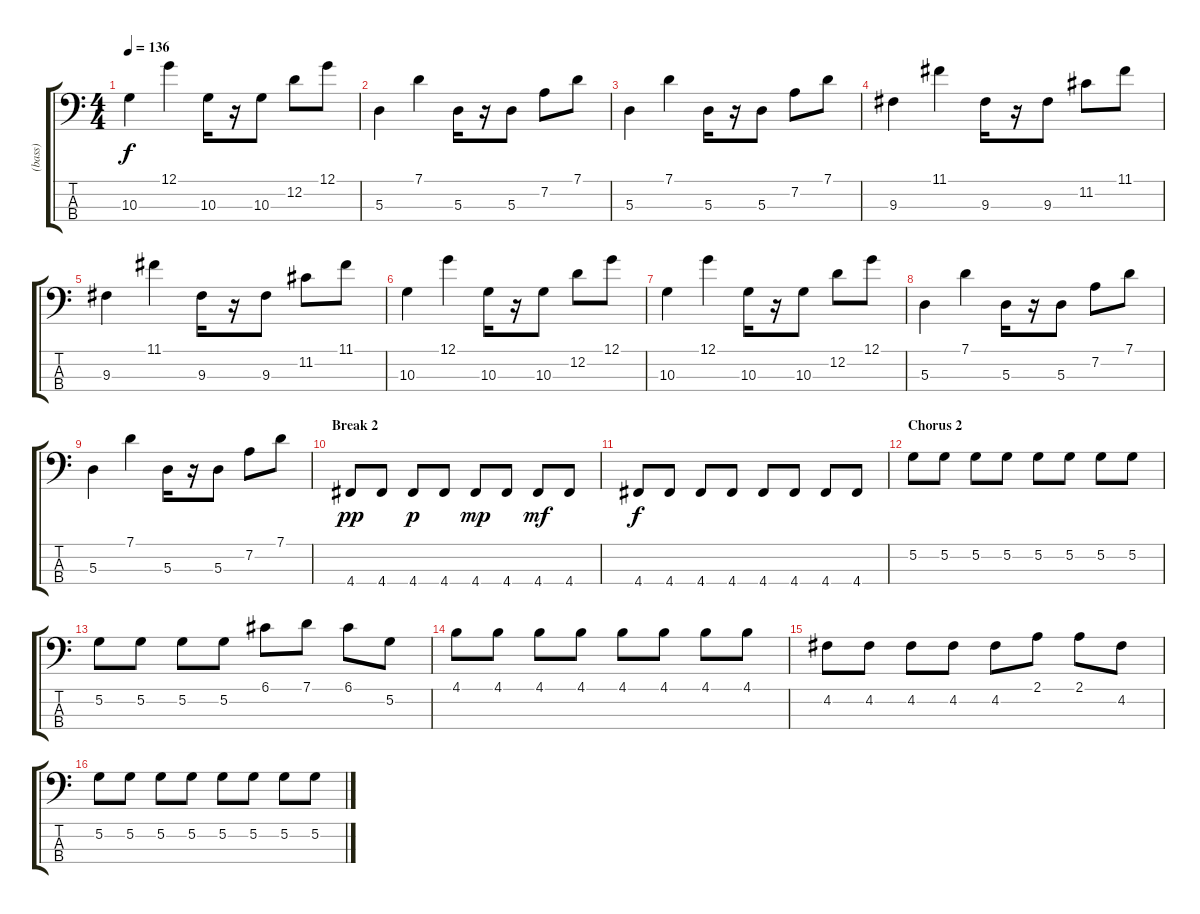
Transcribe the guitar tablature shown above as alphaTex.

\track ("(bass)" "(bass)") {instrument electricbasspick}
\staff {score tabs}
\tuning (G2 D2 A1 D1) {hide}
\ts (4 4)
\tempo 136
\clef f4
\ks c
10.3.4{dy f} 12.1.4 10.3.16 r.16 10.3.8 12.2.8 12.1.8 |
5.3.4 7.1.4 5.3.16 r.16 5.3.8 7.2.8 7.1.8 |
5.3.4 7.1.4 5.3.16 r.16 5.3.8 7.2.8 7.1.8 |
9.3.4 11.1.4 9.3.16 r.16 9.3.8 11.2.8 11.1.8 |
9.3.4 11.1.4 9.3.16 r.16 9.3.8 11.2.8 11.1.8 |
10.3.4 12.1.4 10.3.16 r.16 10.3.8 12.2.8 12.1.8 |
10.3.4 12.1.4 10.3.16 r.16 10.3.8 12.2.8 12.1.8 |
5.3.4 7.1.4 5.3.16 r.16 5.3.8 7.2.8 7.1.8 |
5.3.4 7.1.4 5.3.16 r.16 5.3.8 7.2.8 7.1.8 |
\section ("" "Break 2")
4.4.8{dy pp} 4.4.8 4.4.8{dy p} 4.4.8 4.4.8{dy mp} 4.4.8 4.4.8{dy mf} 4.4.8 |
4.4.8{dy f} 4.4.8 4.4.8 4.4.8 4.4.8 4.4.8 4.4.8 4.4.8 |
\section ("" "Chorus 2")
5.2.8 5.2.8 5.2.8 5.2.8 5.2.8 5.2.8 5.2.8 5.2.8 |
5.2.8 5.2.8 5.2.8 5.2.8 6.1.8 7.1.8 6.1.8 5.2.8 |
4.1.8 4.1.8 4.1.8 4.1.8 4.1.8 4.1.8 4.1.8 4.1.8 |
4.2.8 4.2.8 4.2.8 4.2.8 4.2.8 2.1.8 2.1.8 4.2.8 |
5.2.8 5.2.8 5.2.8 5.2.8 5.2.8 5.2.8 5.2.8 5.2.8
